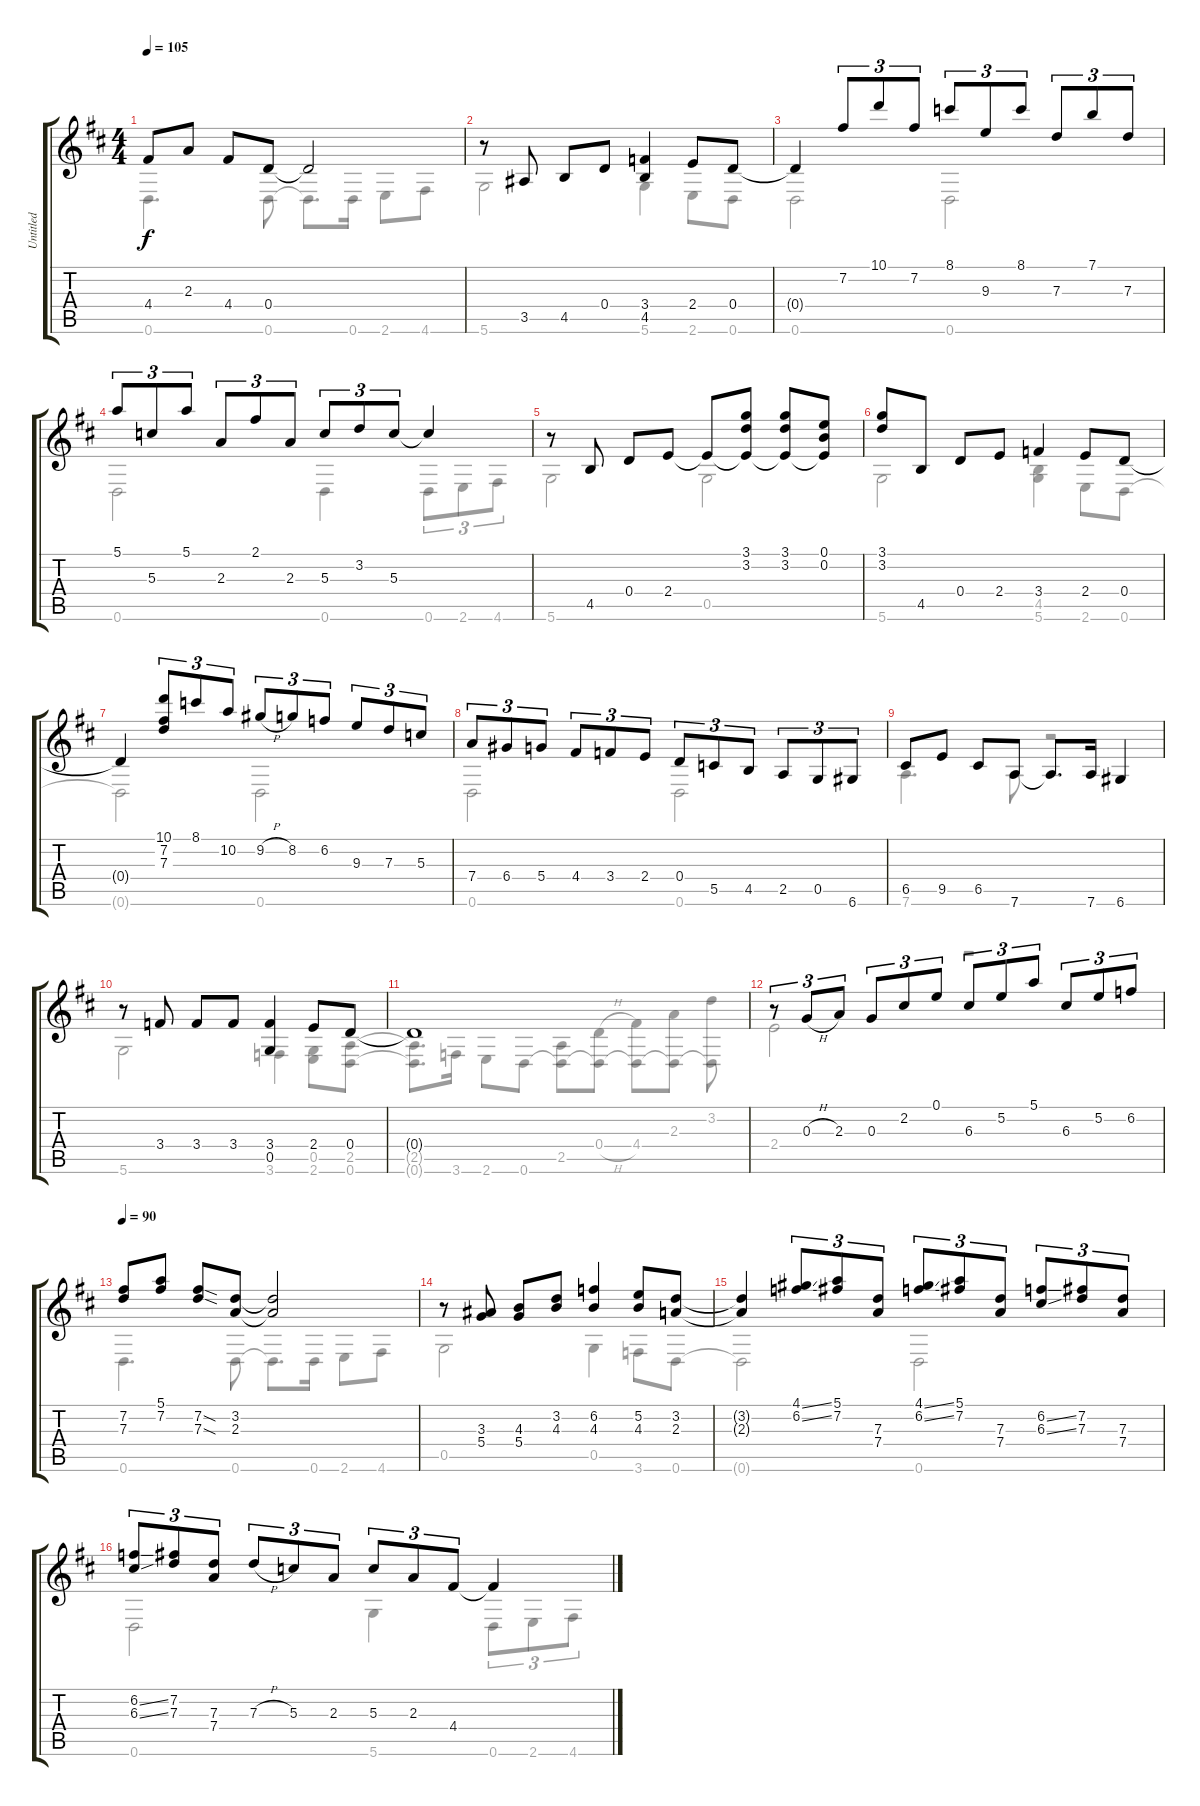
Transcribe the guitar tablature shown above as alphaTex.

\track ("Untitled" "Untitled") {instrument electricguitarclean}
\staff {score tabs}
\tuning (E4 B3 G3 D3 G2 D2) {hide}
\voice
\ts (4 4)
\tempo 105
\clef g2
\ks d
4.4.8{dy f instrument electricguitarclean} 2.3.8 4.4.8 0.4.8 0.4{t}.2 |
r.8 3.5.8 4.5.8 0.4.8 (3.4 4.5).4 2.4.8 0.4.8 |
0.4{t}.4 7.2.8{tu (3 2)} 10.1.8{tu (3 2)} 7.2.8{tu (3 2)} 8.1.8{tu (3 2)} 9.3.8{tu (3 2)} 8.1.8{tu (3 2)} 7.3.8{tu (3 2)} 7.1.8{tu (3 2)} 7.3.8{tu (3 2)} |
5.1.8{tu (3 2)} 5.3.8{tu (3 2)} 5.1.8{tu (3 2)} 2.3.8{tu (3 2)} 2.1.8{tu (3 2)} 2.3.8{tu (3 2)} 5.3.8{tu (3 2)} 3.2.8{tu (3 2)} 5.3.8{tu (3 2)} 5.3{t}.4 |
r.8 4.5.8 0.4.8 2.4.8 2.4{t}.8 (3.1 3.2 2.4{t}).8 (3.1 3.2 2.4{t}).8 (0.1 0.2 2.4{t}).8 |
(3.1 3.2).8 4.5.8 0.4.8 2.4.8 3.4.4 2.4.8 0.4.8 |
0.4{t}.4 (10.1 7.2 7.3).8{tu (3 2)} 8.1.8{tu (3 2)} 10.2.8{tu (3 2)} 9.2{h}.8{tu (3 2)} 8.2.8{tu (3 2)} 6.2.8{tu (3 2)} 9.3.8{tu (3 2)} 7.3.8{tu (3 2)} 5.3.8{tu (3 2)} |
7.4.8{tu (3 2)} 6.4.8{tu (3 2)} 5.4.8{tu (3 2)} 4.4.8{tu (3 2)} 3.4.8{tu (3 2)} 2.4.8{tu (3 2)} 0.4.8{tu (3 2)} 5.5.8{tu (3 2)} 4.5.8{tu (3 2)} 2.5.8{tu (3 2)} 0.5.8{tu (3 2)} 6.6.8{tu (3 2)} |
6.5.8 9.5.8 6.5.8 7.6.8 7.6{t}.8{d} 7.6.16 6.6.4 |
r.8 3.4.8 3.4.8 3.4.8 (3.4 0.5).4 2.4.8 0.4.8 |
0.4{t}.1 |
r.8{tu (3 2)} 0.3{h}.8{tu (3 2)} 2.3.8{tu (3 2)} 0.3.8{tu (3 2)} 2.2.8{tu (3 2)} 0.1.8{tu (3 2)} 6.3.8{tu (3 2)} 5.2.8{tu (3 2)} 5.1.8{tu (3 2)} 6.3.8{tu (3 2)} 5.2.8{tu (3 2)} 6.2.8{tu (3 2)} |
\tempo 90
(7.2 7.3).8 (5.1 7.2).8 (7.2{sod} 7.3{sod}).8 (3.2 2.3).8 (3.2{t} 2.3{t}).2 |
r.8 (3.3 5.4).8 (4.3 5.4).8 (3.2 4.3).8 (6.2 4.3).4 (5.2 4.3).8 (3.2 2.3).8 |
(3.2{t} 2.3{t}).4 (4.1{ss} 6.2{ss}).8{tu (3 2)} (5.1 7.2).8{tu (3 2)} (7.3 7.4).8{tu (3 2)} (4.1{ss} 6.2{ss}).8{tu (3 2)} (5.1 7.2).8{tu (3 2)} (7.3 7.4).8{tu (3 2)} (6.2{ss} 6.3{ss}).8{tu (3 2)} (7.2 7.3).8{tu (3 2)} (7.3 7.4).8{tu (3 2)} |
(6.2{ss} 6.3{ss}).8{tu (3 2)} (7.2 7.3).8{tu (3 2)} (7.3 7.4).8{tu (3 2)} 7.3{h}.8{tu (3 2)} 5.3.8{tu (3 2)} 2.3.8{tu (3 2)} 5.3.8{tu (3 2)} 2.3.8{tu (3 2)} 4.4.8{tu (3 2)} 4.4{t}.4
\voice
\clef g2
\ottava regular
\simile none
\ks d
0.6.4{d dy f} 0.6.8 0.6{t}.8{d} 0.6.16 2.6.8 4.6.8 |
5.6.2 5.6.4 2.6.8 0.6.8 |
0.6.2 0.6.2 |
0.6.2 0.6.4 0.6.8{tu (3 2)} 2.6.8{tu (3 2)} 4.6.8{tu (3 2)} |
5.6.2 0.5.2 |
5.6.2 (4.5 5.6).4 2.6.8 0.6.8 |
0.6{t}.2 0.6.2 |
0.6.2 0.6.2 |
7.6.4{d} 7.6.8 r.2 |
5.6.2 3.6.4 (0.5 2.6).8 (2.5 0.6).8 |
(2.5{t} 0.6{t}).8{d} 3.6.16 2.6.8 0.6.8 (2.5 0.6{t}).8 (0.4{h} 0.6{t}).8 (4.4 0.6{t}).8 (2.3 0.6{t}).8 (3.2 0.6{t}).8 |
2.4.2 r.2 |
0.6.4{d} 0.6.8 0.6{t}.8{d} 0.6.16 2.6.8 4.6.8 |
0.5.2 0.5.4 3.6.8 0.6.8 |
0.6{t}.2 0.6.2 |
0.6.2 5.6.4 0.6.8{tu (3 2)} 2.6.8{tu (3 2)} 4.6.8{tu (3 2)}
